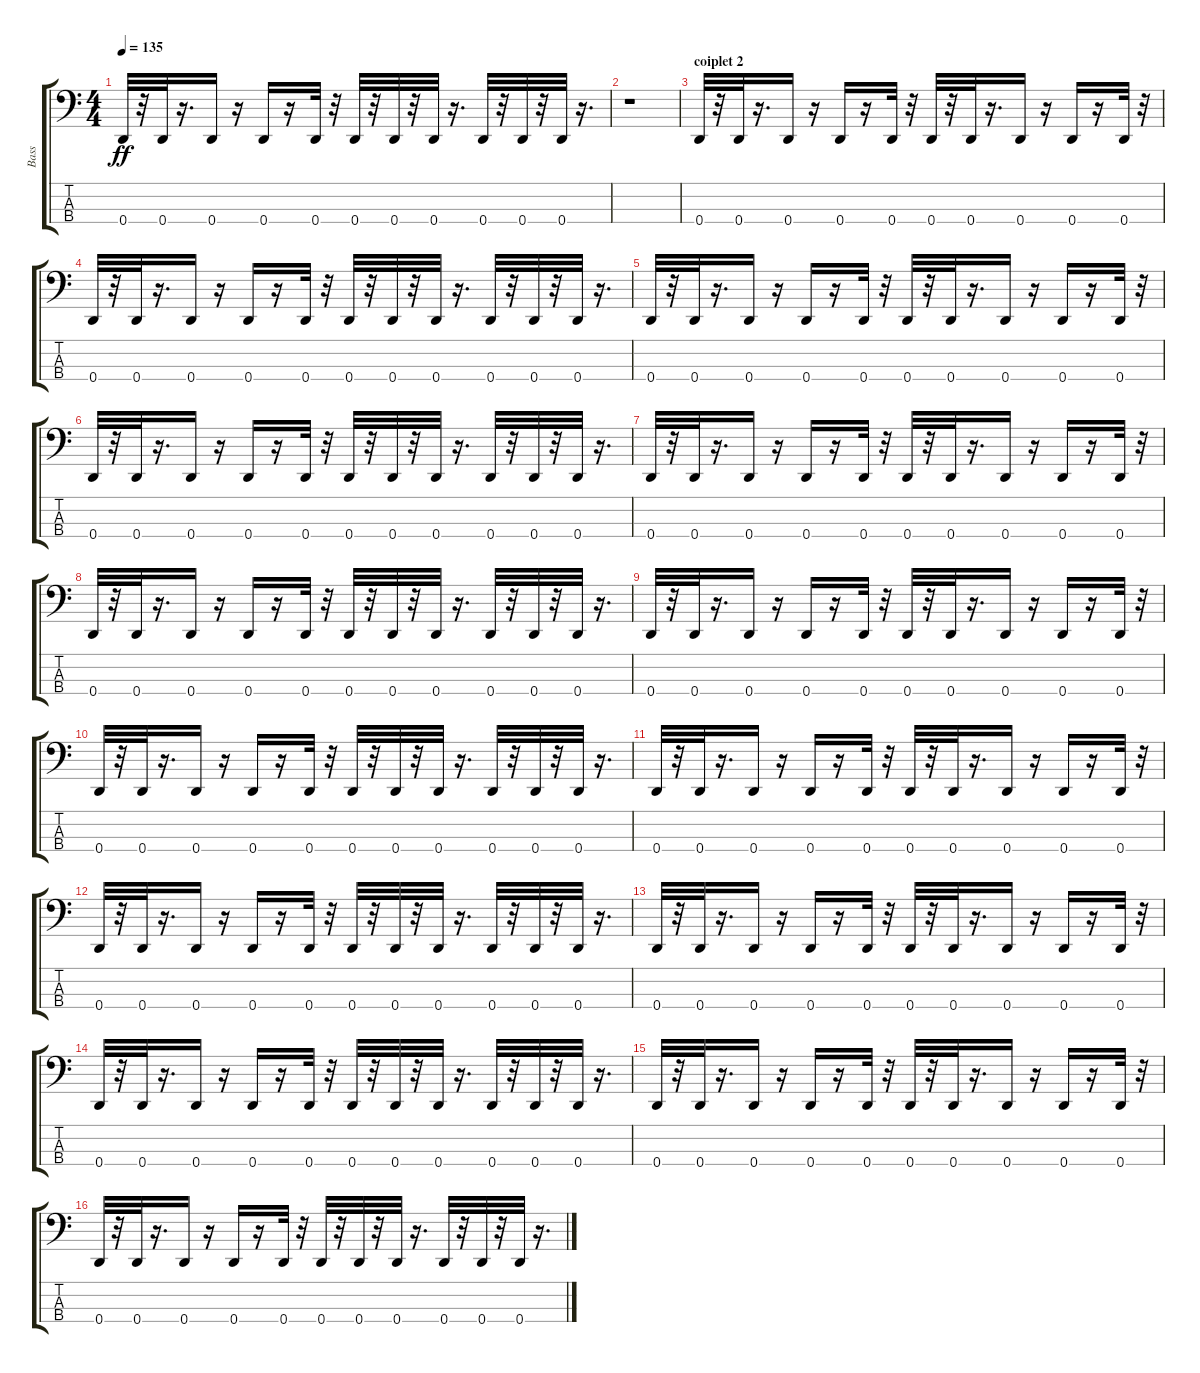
\track ("Bass" "Bass") {instrument electricbasspick}
\staff {score tabs}
\tuning (G2 D2 A1 D1) {hide}
\ts (4 4)
\tempo 135
\clef f4
\ks c
0.4.32{dy ff} r.32 0.4.32 r.16{d} 0.4.16 r.16 0.4.16 r.16 0.4.32 r.32 0.4.32 r.32 0.4.32 r.32 0.4.32 r.16{d} 0.4.32 r.32 0.4.32 r.32 0.4.32 r.16{d} |
r.1 |
\section ("" "coiplet 2")
0.4.32 r.32 0.4.32 r.16{d} 0.4.16 r.16 0.4.16 r.16 0.4.32 r.32 0.4.32 r.32 0.4.32 r.16{d} 0.4.16 r.16 0.4.16 r.16 0.4.32 r.32 |
0.4.32 r.32 0.4.32 r.16{d} 0.4.16 r.16 0.4.16 r.16 0.4.32 r.32 0.4.32 r.32 0.4.32 r.32 0.4.32 r.16{d} 0.4.32 r.32 0.4.32 r.32 0.4.32 r.16{d} |
0.4.32 r.32 0.4.32 r.16{d} 0.4.16 r.16 0.4.16 r.16 0.4.32 r.32 0.4.32 r.32 0.4.32 r.16{d} 0.4.16 r.16 0.4.16 r.16 0.4.32 r.32 |
0.4.32 r.32 0.4.32 r.16{d} 0.4.16 r.16 0.4.16 r.16 0.4.32 r.32 0.4.32 r.32 0.4.32 r.32 0.4.32 r.16{d} 0.4.32 r.32 0.4.32 r.32 0.4.32 r.16{d} |
0.4.32 r.32 0.4.32 r.16{d} 0.4.16 r.16 0.4.16 r.16 0.4.32 r.32 0.4.32 r.32 0.4.32 r.16{d} 0.4.16 r.16 0.4.16 r.16 0.4.32 r.32 |
0.4.32 r.32 0.4.32 r.16{d} 0.4.16 r.16 0.4.16 r.16 0.4.32 r.32 0.4.32 r.32 0.4.32 r.32 0.4.32 r.16{d} 0.4.32 r.32 0.4.32 r.32 0.4.32 r.16{d} |
0.4.32 r.32 0.4.32 r.16{d} 0.4.16 r.16 0.4.16 r.16 0.4.32 r.32 0.4.32 r.32 0.4.32 r.16{d} 0.4.16 r.16 0.4.16 r.16 0.4.32 r.32 |
0.4.32 r.32 0.4.32 r.16{d} 0.4.16 r.16 0.4.16 r.16 0.4.32 r.32 0.4.32 r.32 0.4.32 r.32 0.4.32 r.16{d} 0.4.32 r.32 0.4.32 r.32 0.4.32 r.16{d} |
0.4.32 r.32 0.4.32 r.16{d} 0.4.16 r.16 0.4.16 r.16 0.4.32 r.32 0.4.32 r.32 0.4.32 r.16{d} 0.4.16 r.16 0.4.16 r.16 0.4.32 r.32 |
0.4.32 r.32 0.4.32 r.16{d} 0.4.16 r.16 0.4.16 r.16 0.4.32 r.32 0.4.32 r.32 0.4.32 r.32 0.4.32 r.16{d} 0.4.32 r.32 0.4.32 r.32 0.4.32 r.16{d} |
0.4.32 r.32 0.4.32 r.16{d} 0.4.16 r.16 0.4.16 r.16 0.4.32 r.32 0.4.32 r.32 0.4.32 r.16{d} 0.4.16 r.16 0.4.16 r.16 0.4.32 r.32 |
0.4.32 r.32 0.4.32 r.16{d} 0.4.16 r.16 0.4.16 r.16 0.4.32 r.32 0.4.32 r.32 0.4.32 r.32 0.4.32 r.16{d} 0.4.32 r.32 0.4.32 r.32 0.4.32 r.16{d} |
0.4.32 r.32 0.4.32 r.16{d} 0.4.16 r.16 0.4.16 r.16 0.4.32 r.32 0.4.32 r.32 0.4.32 r.16{d} 0.4.16 r.16 0.4.16 r.16 0.4.32 r.32 |
0.4.32 r.32 0.4.32 r.16{d} 0.4.16 r.16 0.4.16 r.16 0.4.32 r.32 0.4.32 r.32 0.4.32 r.32 0.4.32 r.16{d} 0.4.32 r.32 0.4.32 r.32 0.4.32 r.16{d}
